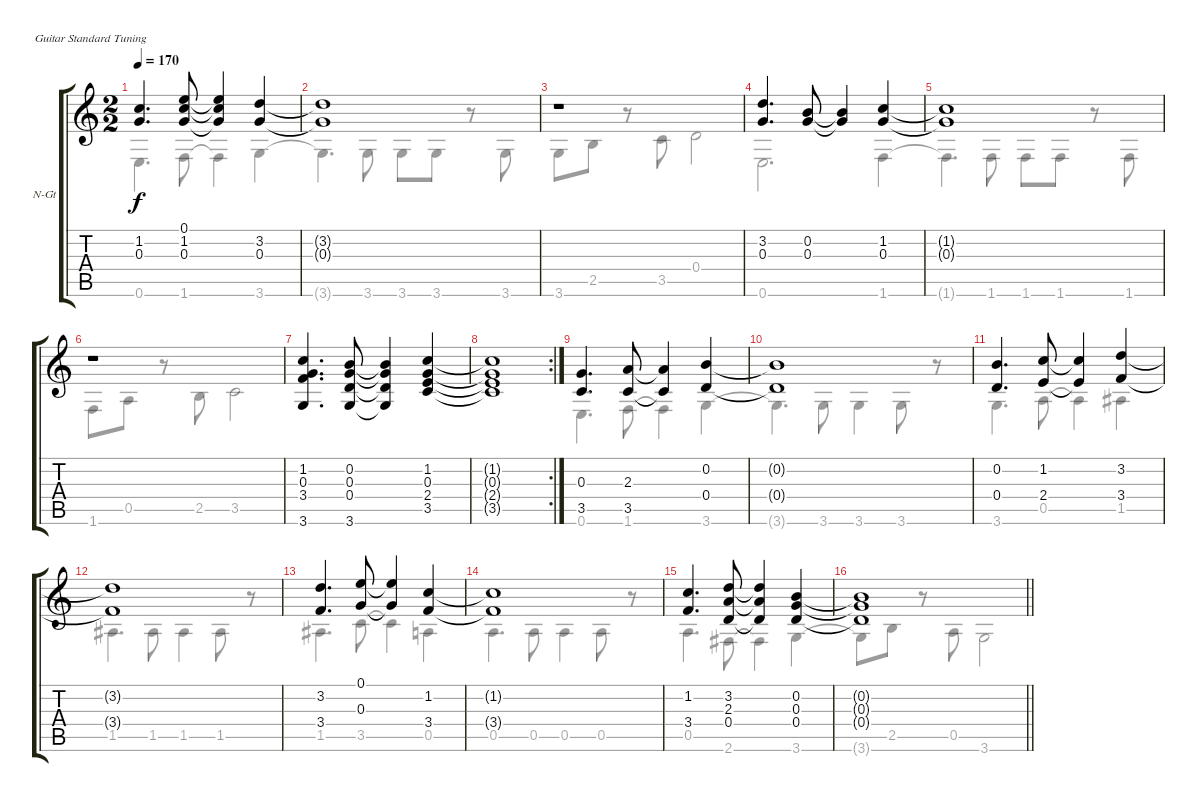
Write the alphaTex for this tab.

\bracketExtendMode groupsimilarinstruments
\firstSystemTrackNameOrientation horizontal
\otherSystemsTrackNameOrientation horizontal
\track ("Untitled" "N-Gt") {instrument acousticguitarnylon}
\staff {score tabs}
\tuning (E4 B3 G3 D3 A2 E2)
\voice
\ts (2 2)
\tempo 170
\clef g2
\ks c
(1.2 0.3).4{d dy f} (0.1 1.2 0.3).8 (0.1{t} 1.2{t} 0.3{t}).4 (3.2 0.3).4 |
(3.2{t} 0.3{t}).1 |
r.1 |
(3.2 0.3).4{d} (0.2 0.3).8 (0.2{t} 0.3{t}).4 (1.2 0.3).4 |
(1.2{t} 0.3{t}).1 |
r.1 |
(1.2 0.3 3.4 3.6).4{d} (0.2 0.3 0.4 3.6).8 (0.2{t} 0.3{t} 0.4{t} 3.6{t}).4 (1.2 0.3 2.4 3.5).4 |
\rc 2
(1.2{t} 0.3{t} 2.4{t} 3.5{t}).1 |
(0.3 3.5).4{d} (2.3 3.5).8 (2.3{t} 3.5{t}).4 (0.2 0.4).4 |
(0.2{t} 0.4{t}).1 |
(0.2 0.4).4{d} (1.2 2.4).8 (1.2{t} 2.4{t}).4 (3.2 3.4).4 |
(3.2{t} 3.4{t}).1 |
(3.2 3.4).4{d} (0.1 0.3).8 (0.1{t} 0.3{t}).4 (1.2 3.4).4 |
(1.2{t} 3.4{t}).1 |
(1.2 3.4).4{d} (3.2 2.3 0.4).8 (3.2{t} 2.3{t} 0.4{t}).4 (0.2 0.3 0.4).4 |
\barLineRight lightlight
(0.2{t} 0.3{t} 0.4{t}).1
\voice
\clef g2
\ottava regular
\simile none
\ks c
0.6.4{d dy f} 1.6.8 1.6{t}.4 3.6.4 |
3.6{t}.4{d} 3.6.8 3.6.8 3.6.8 r.8 3.6.8 |
3.6.8 2.5.8 r.8 3.5.8 0.4.2 |
0.6.2{d} 1.6.4 |
1.6{t}.4{d} 1.6.8 1.6.8 1.6.8 r.8 1.6.8 |
1.6.8 0.5.8 r.8 2.5.8 3.5.2 |
|
|
0.6.4{d} 1.6.8 1.6{t}.4 3.6.4 |
3.6{t}.4{d} 3.6.8 3.6.4 3.6.8 r.8 |
3.6.4{d} 0.5.8 0.5{t}.4 1.5.4 |
1.5.4{d} 1.5.8 1.5.4 1.5.8 r.8 |
1.5.4{d} 3.5.8 3.5{t}.4 0.5.4 |
0.5.4{d} 0.5.8 0.5.4 0.5.8 r.8 |
0.5.4{d} 2.6.8 2.6{t}.4 3.6.4 |
\barLineRight lightlight
3.6{t}.8 2.5.8 r.8 0.5.8 3.6.2
